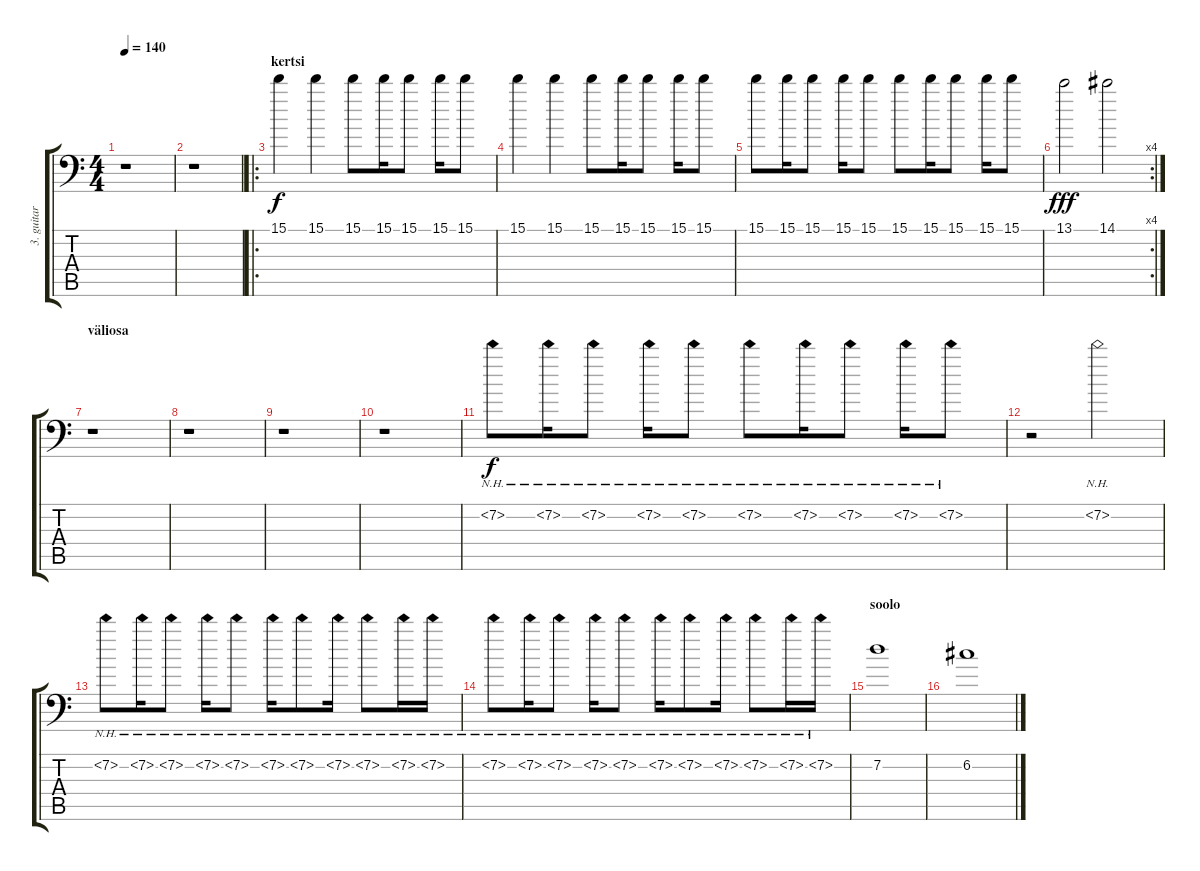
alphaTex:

\track ("3. guitar" "3. guitar") {instrument distortionguitar}
\staff {score tabs}
\tuning (B3 G3 D3 A2 D2 A1) {hide}
\ts (4 4)
\tempo 140
\clef f4
\ks c
r.1{dy f} |
r.1 |
\ro
\section ("" "kertsi")
15.1.4{volume 8 instrument distortionguitar} 15.1.4 15.1.8 15.1.16 15.1.8 15.1.16 15.1.8 |
15.1.4 15.1.4 15.1.8 15.1.16 15.1.8 15.1.16 15.1.8 |
15.1.8 15.1.16 15.1.8 15.1.16 15.1.8 15.1.8 15.1.16 15.1.8 15.1.16 15.1.8 |
\rc 4
13.1.2{dy fff} 14.1.2 |
\section ("" "väliosa")
r.1 |
r.1 |
r.1 |
r.1 |
7.2{nh}.8{dy f} 7.2{nh}.16 7.2{nh}.8 7.2{nh}.16 7.2{nh}.8 7.2{nh}.8 7.2{nh}.16 7.2{nh}.8 7.2{nh}.16 7.2{nh}.8 |
r.2 7.2{nh}.2 |
7.2{nh}.8 7.2{nh}.16 7.2{nh}.8 7.2{nh}.16 7.2{nh}.8 7.2{nh}.16 7.2{nh}.8 7.2{nh}.16 7.2{nh}.8 7.2{nh}.16 7.2{nh}.16 |
7.2{nh}.8 7.2{nh}.16 7.2{nh}.8 7.2{nh}.16 7.2{nh}.8 7.2{nh}.16 7.2{nh}.8 7.2{nh}.16 7.2{nh}.8 7.2{nh}.16 7.2{nh}.16 |
\section ("" "soolo")
7.2.1{volume 10} |
6.2.1
